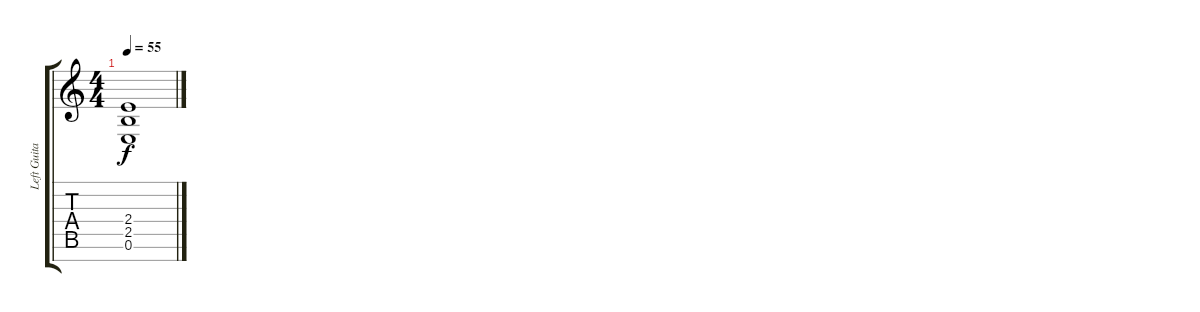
\track ("Left Guitar" "Left Guita") {instrument distortionguitar}
\staff {score tabs}
\tuning (E4 B3 G3 D3 A2 E2 B1) {hide}
\ts (4 4)
\tempo 55
\clef g2
\ks c
(2.4{t} 2.5{t} 0.6{t}).1{dy f}
